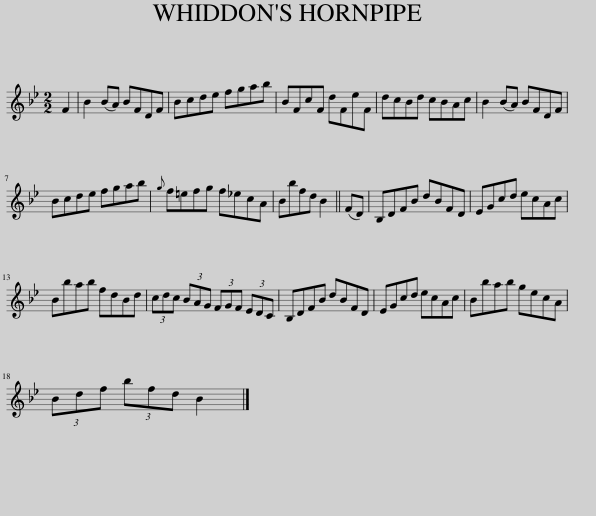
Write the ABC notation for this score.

X:1
L:1/8
M:2/2
I:linebreak $
K:Bb
V:1 treble
V:1
 F2 | B2 (BA) BFDF | Bcde fgab | BFcF dFeF | dcBd cBAc | %5
 B2 (BA) BFDF |$ Bcde fgab |{g} f=efg f_ecA | Bbfd B2 || (FD) | %10
 B,DFB dBFD | EGcd ecAc |$ Bbab fdBd | (3cdc (3BAG (3FGF (3EDC | B,DFB dBFD | %15
 EGcd ecAc | Bbab gecA |$ (3Bdf (3bfd B2 |] %18
